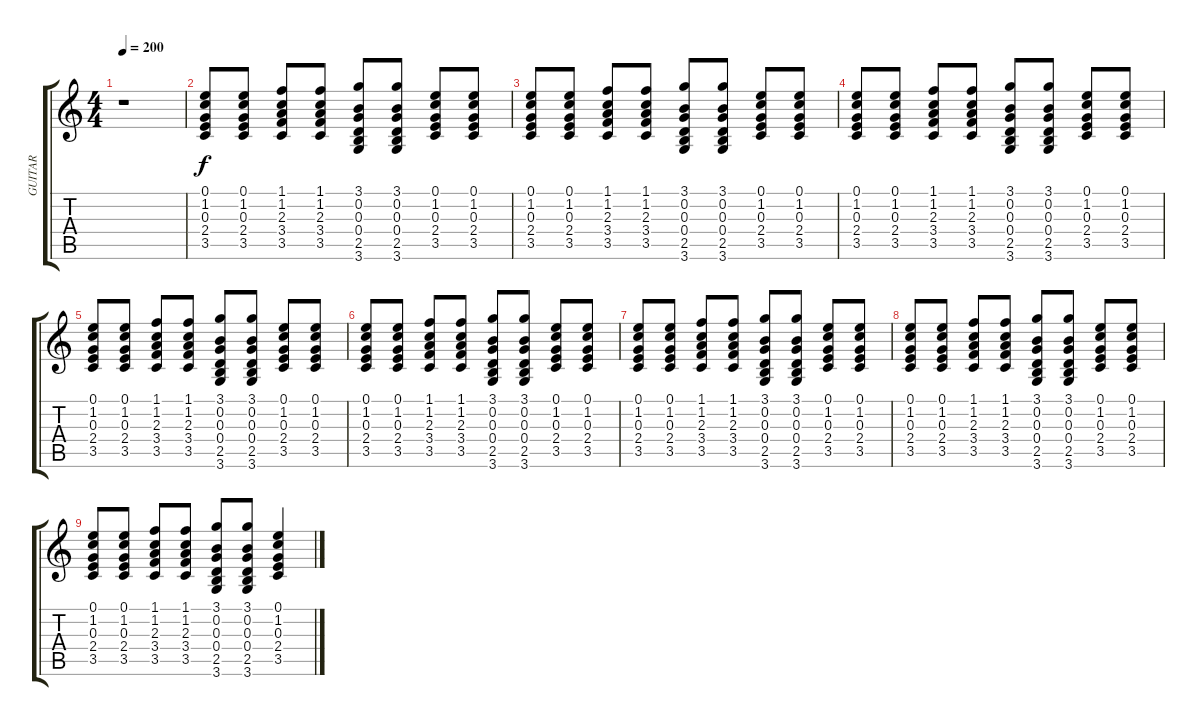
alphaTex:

\track ("GUITAR" "GUITAR") {instrument acousticguitarnylon}
\staff {score tabs}
\tuning (E4 B3 G3 D3 A2 E2) {hide}
\ts (4 4)
\tempo 200
\clef g2
\ks c
r.1{dy f} |
(0.1 1.2 0.3 2.4 3.5).8 (0.1 1.2 0.3 2.4 3.5).8 (1.1 1.2 2.3 3.4 3.5).8 (1.1 1.2 2.3 3.4 3.5).8 (3.1 0.2 0.3 0.4 2.5 3.6).8 (3.1 0.2 0.3 0.4 2.5 3.6).8 (0.1 1.2 0.3 2.4 3.5).8 (0.1 1.2 0.3 2.4 3.5).8 |
(0.1 1.2 0.3 2.4 3.5).8 (0.1 1.2 0.3 2.4 3.5).8 (1.1 1.2 2.3 3.4 3.5).8 (1.1 1.2 2.3 3.4 3.5).8 (3.1 0.2 0.3 0.4 2.5 3.6).8 (3.1 0.2 0.3 0.4 2.5 3.6).8 (0.1 1.2 0.3 2.4 3.5).8 (0.1 1.2 0.3 2.4 3.5).8 |
(0.1 1.2 0.3 2.4 3.5).8 (0.1 1.2 0.3 2.4 3.5).8 (1.1 1.2 2.3 3.4 3.5).8 (1.1 1.2 2.3 3.4 3.5).8 (3.1 0.2 0.3 0.4 2.5 3.6).8 (3.1 0.2 0.3 0.4 2.5 3.6).8 (0.1 1.2 0.3 2.4 3.5).8 (0.1 1.2 0.3 2.4 3.5).8 |
(0.1 1.2 0.3 2.4 3.5).8 (0.1 1.2 0.3 2.4 3.5).8 (1.1 1.2 2.3 3.4 3.5).8 (1.1 1.2 2.3 3.4 3.5).8 (3.1 0.2 0.3 0.4 2.5 3.6).8 (3.1 0.2 0.3 0.4 2.5 3.6).8 (0.1 1.2 0.3 2.4 3.5).8 (0.1 1.2 0.3 2.4 3.5).8 |
(0.1 1.2 0.3 2.4 3.5).8 (0.1 1.2 0.3 2.4 3.5).8 (1.1 1.2 2.3 3.4 3.5).8 (1.1 1.2 2.3 3.4 3.5).8 (3.1 0.2 0.3 0.4 2.5 3.6).8 (3.1 0.2 0.3 0.4 2.5 3.6).8 (0.1 1.2 0.3 2.4 3.5).8 (0.1 1.2 0.3 2.4 3.5).8 |
(0.1 1.2 0.3 2.4 3.5).8 (0.1 1.2 0.3 2.4 3.5).8 (1.1 1.2 2.3 3.4 3.5).8 (1.1 1.2 2.3 3.4 3.5).8 (3.1 0.2 0.3 0.4 2.5 3.6).8 (3.1 0.2 0.3 0.4 2.5 3.6).8 (0.1 1.2 0.3 2.4 3.5).8 (0.1 1.2 0.3 2.4 3.5).8 |
(0.1 1.2 0.3 2.4 3.5).8 (0.1 1.2 0.3 2.4 3.5).8 (1.1 1.2 2.3 3.4 3.5).8 (1.1 1.2 2.3 3.4 3.5).8 (3.1 0.2 0.3 0.4 2.5 3.6).8 (3.1 0.2 0.3 0.4 2.5 3.6).8 (0.1 1.2 0.3 2.4 3.5).8 (0.1 1.2 0.3 2.4 3.5).8 |
(0.1 1.2 0.3 2.4 3.5).8 (0.1 1.2 0.3 2.4 3.5).8 (1.1 1.2 2.3 3.4 3.5).8 (1.1 1.2 2.3 3.4 3.5).8 (3.1 0.2 0.3 0.4 2.5 3.6).8 (3.1 0.2 0.3 0.4 2.5 3.6).8 (0.1 1.2 0.3 2.4 3.5).4
